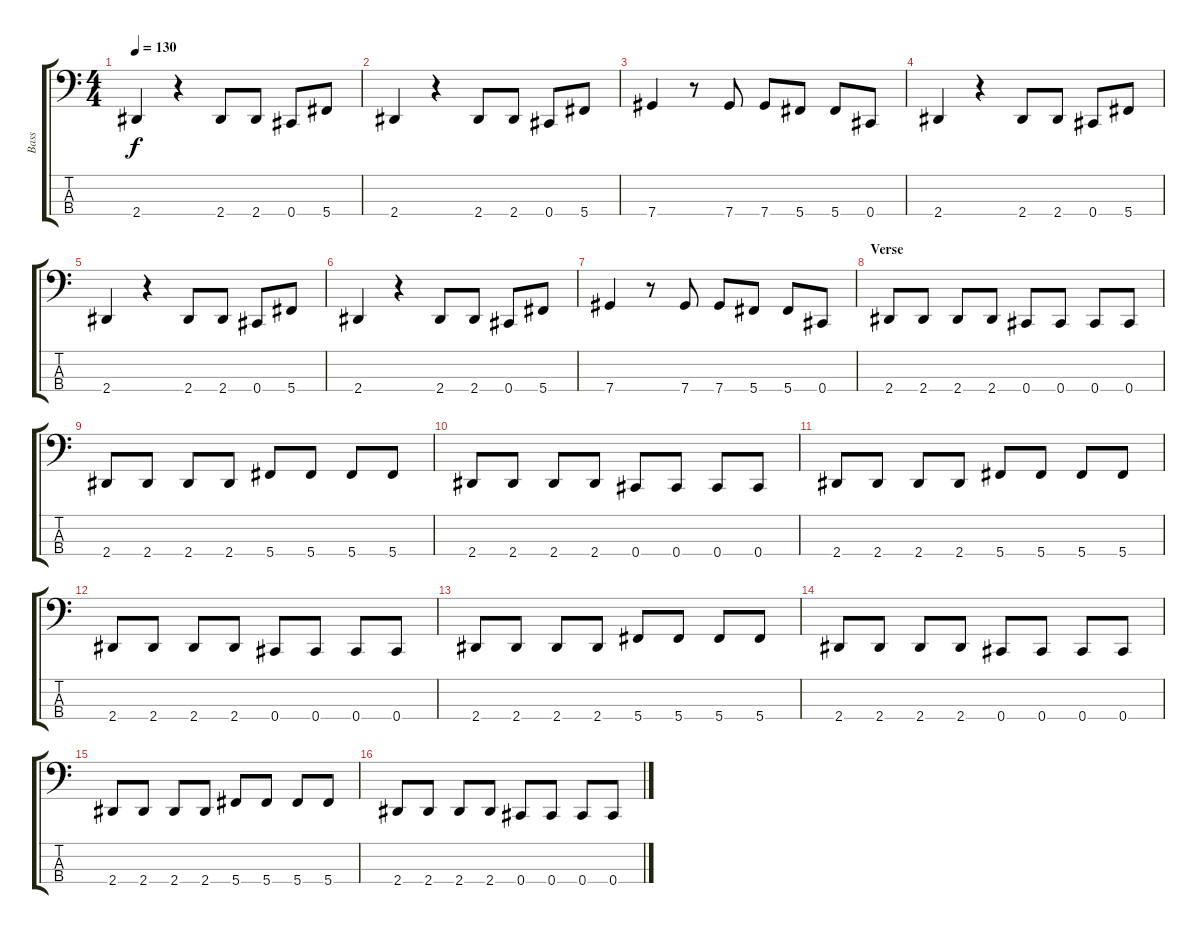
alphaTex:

\track ("Bass" "Bass") {instrument electricbassfinger}
\staff {score tabs}
\tuning (Gb2 Db2 Ab1 Db1) {hide}
\ts (4 4)
\tempo 130
\clef f4
\ks c
2.4.4{dy f} r.4 2.4.8 2.4.8 0.4.8 5.4.8 |
2.4.4 r.4 2.4.8 2.4.8 0.4.8 5.4.8 |
7.4.4 r.8 7.4.8 7.4.8 5.4.8 5.4.8 0.4.8 |
2.4.4 r.4 2.4.8 2.4.8 0.4.8 5.4.8 |
2.4.4 r.4 2.4.8 2.4.8 0.4.8 5.4.8 |
2.4.4 r.4 2.4.8 2.4.8 0.4.8 5.4.8 |
7.4.4 r.8 7.4.8 7.4.8 5.4.8 5.4.8 0.4.8 |
\section ("" "Verse")
2.4.8 2.4.8 2.4.8 2.4.8 0.4.8 0.4.8 0.4.8 0.4.8 |
2.4.8 2.4.8 2.4.8 2.4.8 5.4.8 5.4.8 5.4.8 5.4.8 |
2.4.8 2.4.8 2.4.8 2.4.8 0.4.8 0.4.8 0.4.8 0.4.8 |
2.4.8 2.4.8 2.4.8 2.4.8 5.4.8 5.4.8 5.4.8 5.4.8 |
2.4.8 2.4.8 2.4.8 2.4.8 0.4.8 0.4.8 0.4.8 0.4.8 |
2.4.8 2.4.8 2.4.8 2.4.8 5.4.8 5.4.8 5.4.8 5.4.8 |
2.4.8 2.4.8 2.4.8 2.4.8 0.4.8 0.4.8 0.4.8 0.4.8 |
2.4.8 2.4.8 2.4.8 2.4.8 5.4.8 5.4.8 5.4.8 5.4.8 |
2.4.8 2.4.8 2.4.8 2.4.8 0.4.8 0.4.8 0.4.8 0.4.8
